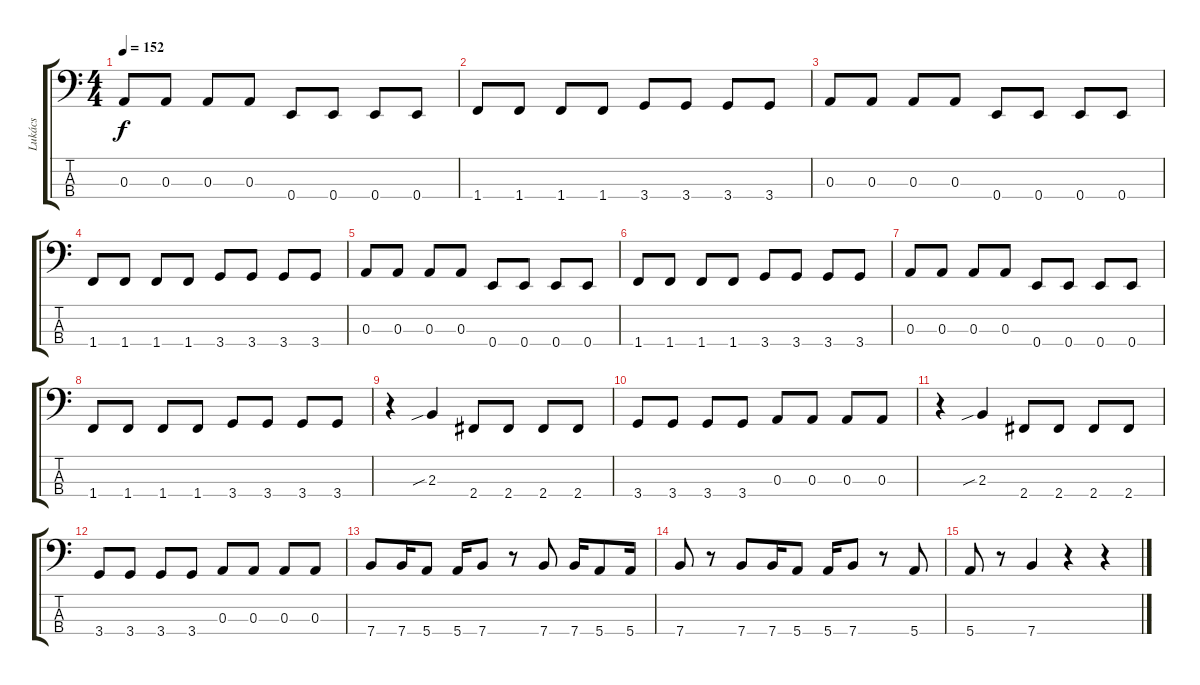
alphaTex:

\track ("Lukács" "Lukács") {instrument electricbasspick}
\staff {score tabs}
\tuning (G2 D2 A1 E1) {hide}
\ts (4 4)
\tempo 152
\clef f4
\ks c
0.3.8{dy f} 0.3.8 0.3.8 0.3.8 0.4.8 0.4.8 0.4.8 0.4.8 |
1.4.8 1.4.8 1.4.8 1.4.8 3.4.8 3.4.8 3.4.8 3.4.8 |
0.3.8 0.3.8 0.3.8 0.3.8 0.4.8 0.4.8 0.4.8 0.4.8 |
1.4.8 1.4.8 1.4.8 1.4.8 3.4.8 3.4.8 3.4.8 3.4.8 |
0.3.8 0.3.8 0.3.8 0.3.8 0.4.8 0.4.8 0.4.8 0.4.8 |
1.4.8 1.4.8 1.4.8 1.4.8 3.4.8 3.4.8 3.4.8 3.4.8 |
0.3.8 0.3.8 0.3.8 0.3.8 0.4.8 0.4.8 0.4.8 0.4.8 |
1.4.8 1.4.8 1.4.8 1.4.8 3.4.8 3.4.8 3.4.8 3.4.8 |
r.4 2.3{sib}.4 2.4.8 2.4.8 2.4.8 2.4.8 |
3.4.8 3.4.8 3.4.8 3.4.8 0.3.8 0.3.8 0.3.8 0.3.8 |
r.4 2.3{sib}.4 2.4.8 2.4.8 2.4.8 2.4.8 |
3.4.8 3.4.8 3.4.8 3.4.8 0.3.8 0.3.8 0.3.8 0.3.8 |
7.4.8 7.4.16 5.4.8 5.4.16 7.4.8 r.8 7.4.8 7.4.16 5.4.8 5.4.16 |
7.4.8 r.8 7.4.8 7.4.16 5.4.8 5.4.16 7.4.8 r.8 5.4.8 |
5.4.8 r.8 7.4.4 r.4 r.4
